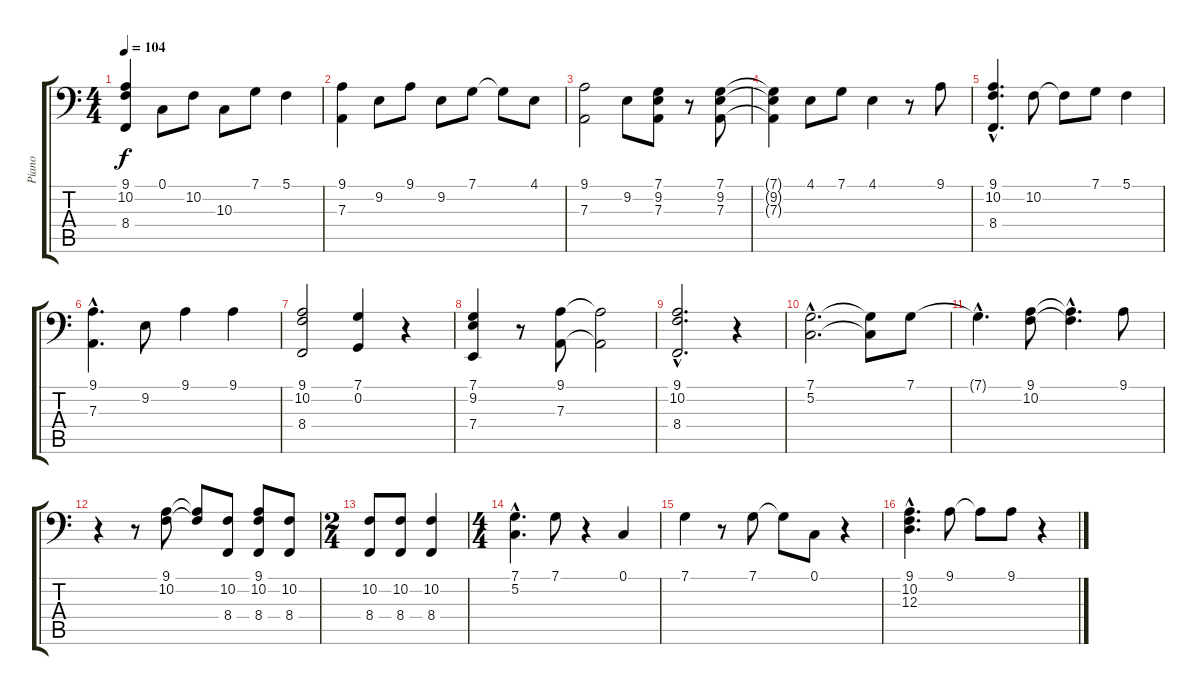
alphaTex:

\track ("Piano" "Piano") {instrument brightacousticpiano}
\staff {score tabs}
\tuning (C3 G2 D2 A1 E1 B0) {hide}
\ts (4 4)
\tempo 104
\clef f4
\ks c
(9.1 10.2 8.4).4{dy f} 0.1.8 10.2.8 10.3.8 7.1.8 5.1.4 |
(9.1 7.3).4 9.2.8 9.1.8 9.2.8 7.1.8 7.1{t}.8 4.1.8 |
(9.1 7.3).2 9.2.8 (7.1 9.2 7.3).8 r.8 (7.1 9.2 7.3).8 |
(7.1{t} 9.2{t} 7.3{t}).4 4.1.8 7.1.8 4.1.4 r.8 9.1.8 |
(9.1{hac} 10.2{hac} 8.4{hac}).4{d} 10.2.8 10.2{t}.8 7.1.8 5.1.4 |
(9.1{hac} 7.3{hac}).4{d} 9.2.8 9.1.4 9.1.4 |
(9.1 10.2 8.4).2 (7.1 0.2).4 r.4 |
(7.1 9.2 7.4).4 r.8 (9.1 7.3).8 (9.1{t} 7.3{t}).2 |
(9.1{hac} 10.2{hac} 8.4{hac}).2{d} r.4 |
(7.1{hac} 5.2{hac}).2{d} (7.1{t} 5.2{t}).8 7.1.8 |
7.1{hac t}.4{d} (9.1 10.2).8 (9.1{hac t} 10.2{hac t}).4{d} 9.1.8 |
r.4 r.8 (9.1 10.2).8 (9.1{t} 10.2{t}).8 (10.2 8.4).8 (9.1 10.2 8.4).8 (10.2 8.4).8 |
\ts (2 4)
(10.2 8.4).8 (10.2 8.4).8 (10.2 8.4).4 |
\ts (4 4)
(7.1{hac} 5.2{hac}).4{d} 7.1.8 r.4 0.1.4 |
7.1.4 r.8 7.1.8 7.1{t}.8 0.1.8 r.4 |
(9.1{hac} 10.2{hac} 12.3{hac}).4{d} 9.1.8 9.1{t}.8 9.1.8 r.4
